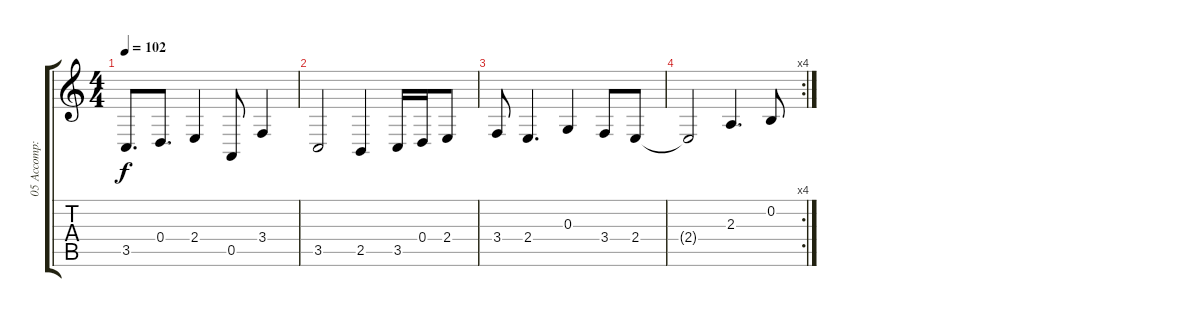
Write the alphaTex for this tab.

\track ("05 Accomp:Brass" "05 Accomp:") {instrument frenchhorn}
\staff {score tabs}
\tuning (E4 B3 G3 D3 A2 E2) {hide}
\ts (4 4)
\tempo 102
\clef g2
\ks c
3.5.8{d dy f} 0.4.8{d} 2.4.4 0.5.8 3.4.4 |
3.5.2 2.5.4 3.5.16 0.4.16 2.4.8 |
3.4.8 2.4.4{d} 0.3.4 3.4.8 2.4.8 |
\rc 4
2.4{t}.2 2.3.4{d} 0.2.8
